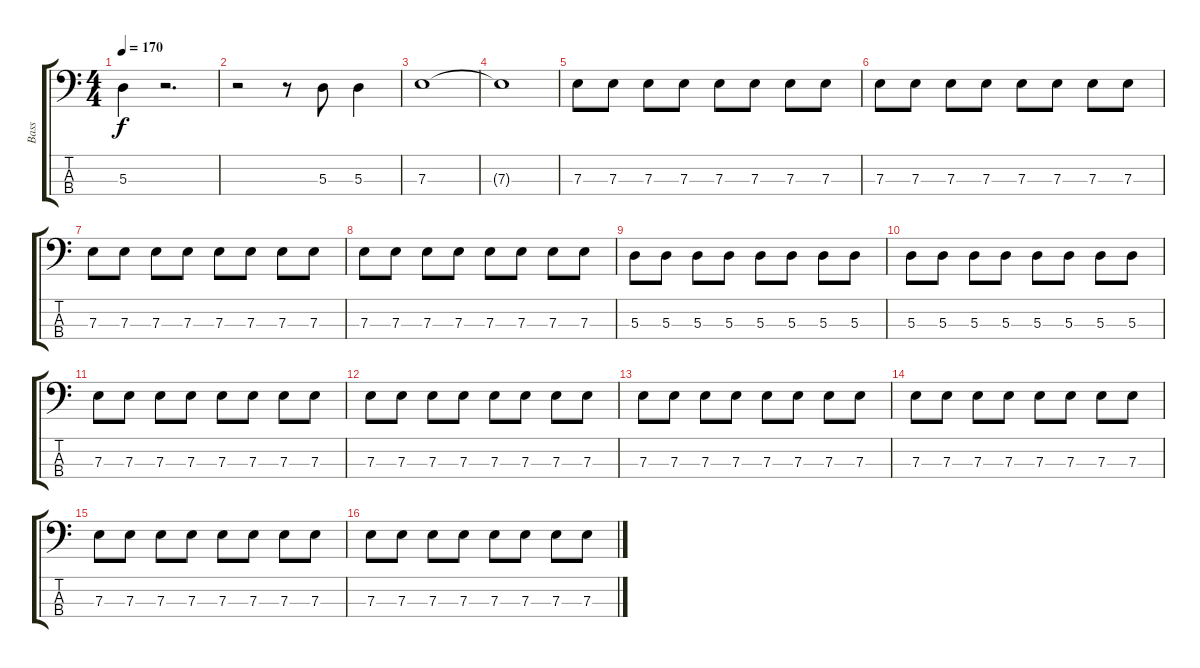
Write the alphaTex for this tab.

\track ("Bass" "Bass") {instrument electricbassfinger}
\staff {score tabs}
\tuning (G2 D2 A1 E1) {hide}
\ts (4 4)
\tempo 170
\clef f4
\ks c
5.3.4{dy f} r.2{d} |
r.2 r.8 5.3.8 5.3.4 |
7.3.1 |
7.3{t}.1 |
7.3.8 7.3.8 7.3.8 7.3.8 7.3.8 7.3.8 7.3.8 7.3.8 |
7.3.8 7.3.8 7.3.8 7.3.8 7.3.8 7.3.8 7.3.8 7.3.8 |
7.3.8 7.3.8 7.3.8 7.3.8 7.3.8 7.3.8 7.3.8 7.3.8 |
7.3.8 7.3.8 7.3.8 7.3.8 7.3.8 7.3.8 7.3.8 7.3.8 |
5.3.8 5.3.8 5.3.8 5.3.8 5.3.8 5.3.8 5.3.8 5.3.8 |
5.3.8 5.3.8 5.3.8 5.3.8 5.3.8 5.3.8 5.3.8 5.3.8 |
7.3.8 7.3.8 7.3.8 7.3.8 7.3.8 7.3.8 7.3.8 7.3.8 |
7.3.8 7.3.8 7.3.8 7.3.8 7.3.8 7.3.8 7.3.8 7.3.8 |
7.3.8 7.3.8 7.3.8 7.3.8 7.3.8 7.3.8 7.3.8 7.3.8 |
7.3.8 7.3.8 7.3.8 7.3.8 7.3.8 7.3.8 7.3.8 7.3.8 |
7.3.8 7.3.8 7.3.8 7.3.8 7.3.8 7.3.8 7.3.8 7.3.8 |
7.3.8 7.3.8 7.3.8 7.3.8 7.3.8 7.3.8 7.3.8 7.3.8
